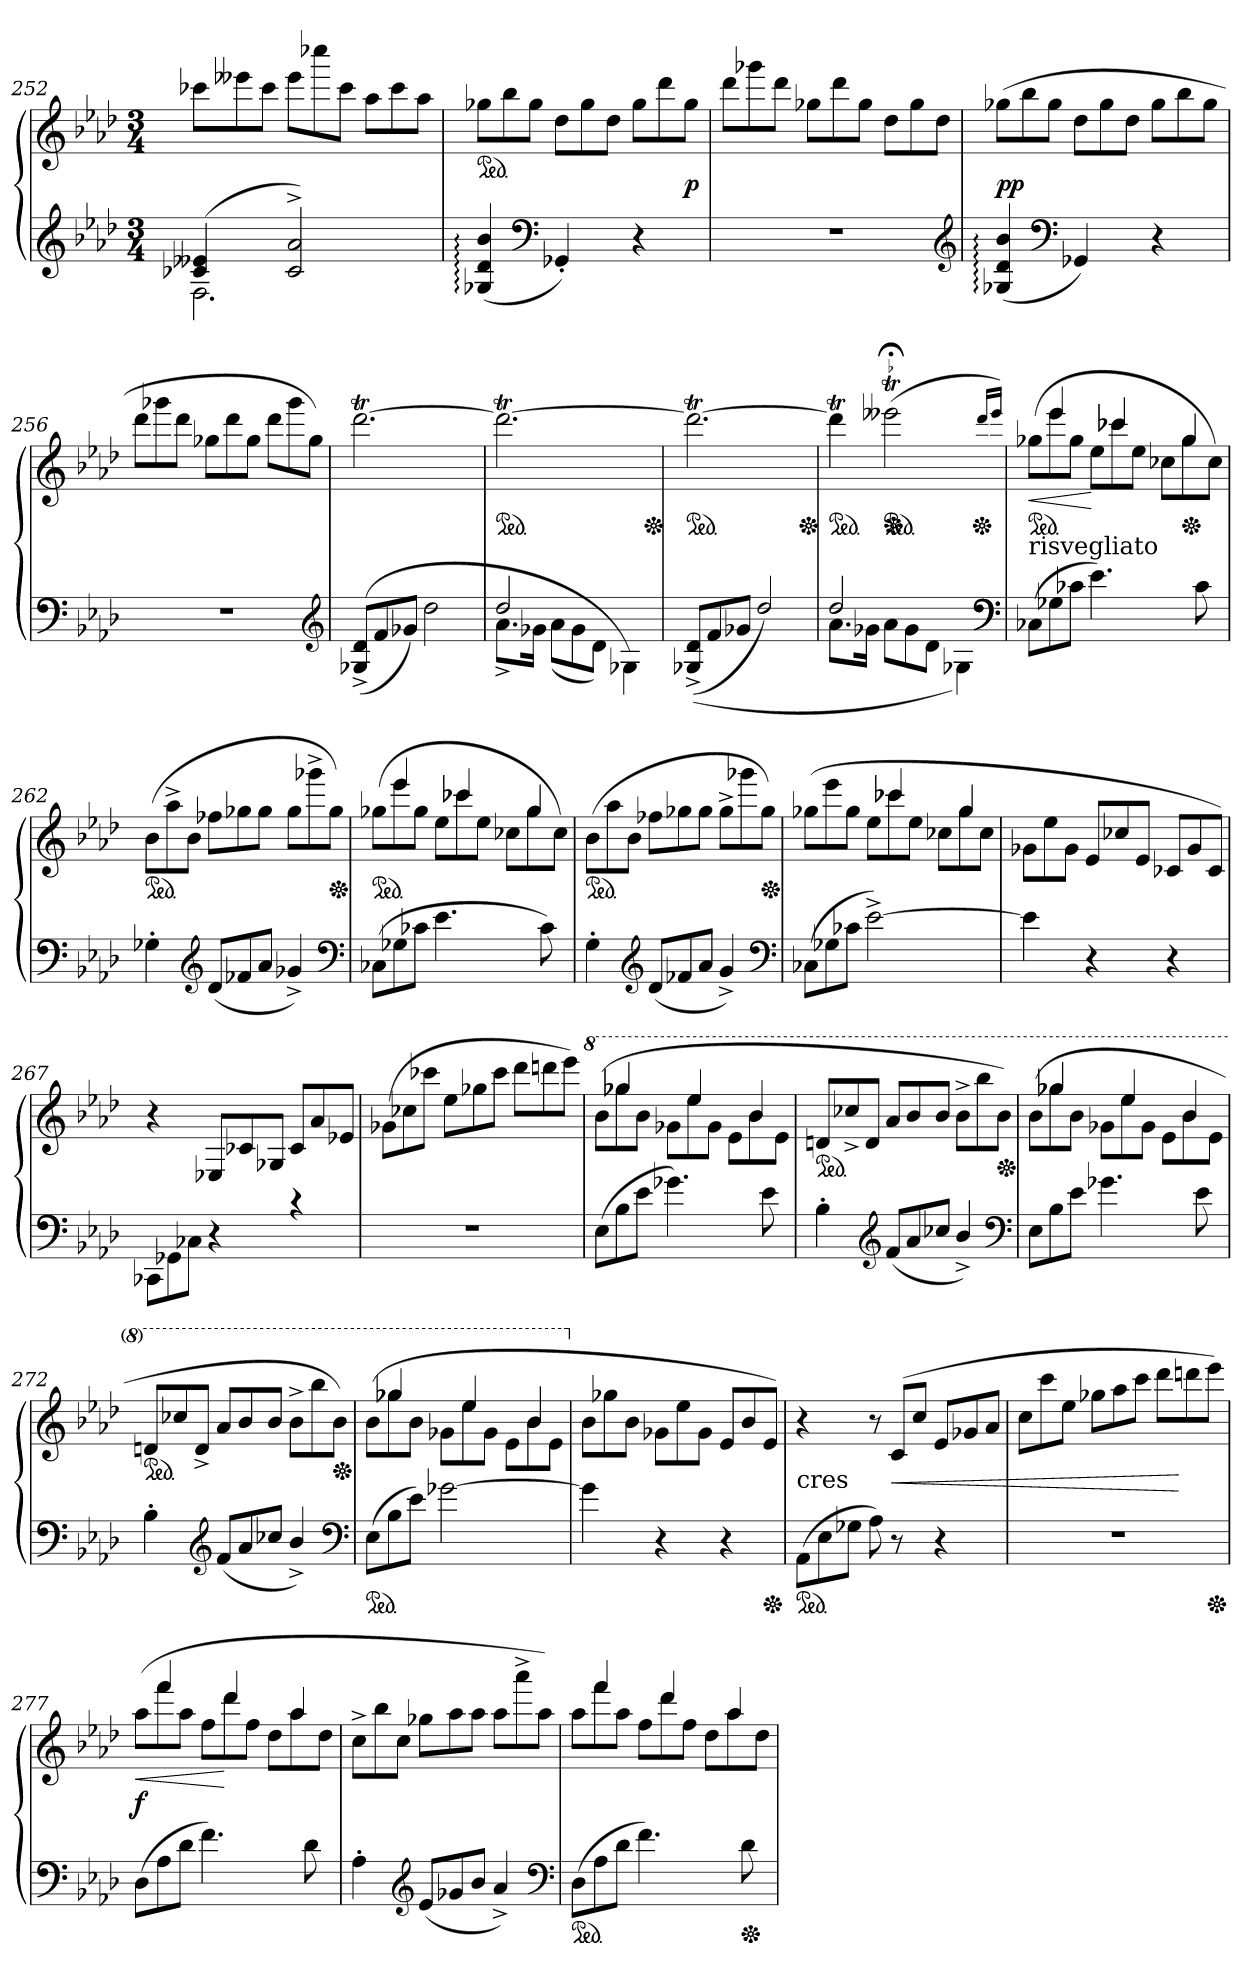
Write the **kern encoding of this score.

**kern	**kern	**dynam
*part1	*part1	*part1
*staff2	*staff1	*staff1/2
*clefG2	*clefG2	*
*k[b-e-a-d-]	*k[b-e-a-d-]	*
*M3/4	*M3/4	*
=252	=252	=252
*^	*	*
*	*	*Xtuplet	*
(>4c-X 4e--X	2.F	12ccc-X\L	.
.	.	12eee--X	.
.	.	12ccc-J	.
2c-^> 2a-^>)	.	12eee--\L	.
.	.	12cccc-X	.
.	.	12ccc-J	.
.	.	12aa-\L	.
.	.	12ccc-	.
.	.	12aa-J	.
*v	*v	*	*
=253	=253	=253
!	!LO:TX:a:t=loco	!
*	*ped	*
(>4G-X: 4d-: 4b-:	12gg-XL	.
.	12bb-	.
.	12gg-J	.
*clefF4	*	*
4GG-X'<)	12dd-L	.
.	12gg-	.
.	12dd-J	.
4r	12gg-L	.
.	12ddd-	.
.	12gg-J	p
=254	=254	=254
2.rF	12ddd-L	.
.	12ggg-X	.
.	12ddd-J	.
.	12gg-XL	.
.	12ddd-	.
.	12gg-J	.
.	12dd-L	.
.	12gg-	.
.	12dd-J	.
*clefG2	*	*
=255	=255	=255
(>4G-X: 4d-: 4b-:	(>12gg-XL	pp
.	12bb-	.
.	12gg-J	.
*clefF4	*	*
4GG-X)	12dd-L	.
.	12gg-	.
.	12dd-J	.
4r	12gg-L	.
.	12bb-	.
.	12gg-J	.
=256	=256	=256
2.rF	12ddd-L	.
.	12ggg-X	.
.	12ddd-J	.
.	12gg-XL	.
.	12ddd-	.
.	12gg-J	.
.	12ddd-L	.
.	12ggg-	.
.	12gg-J)	.
*clefG2	*	*
=257	=257	=257
*Xtuplet	*	*
(<(>12G-X^> 12d-^>L	[2.ddd-T	.
12f	.	.
12g-XJ)	.	.
2dd-	.	.
=258	=258	=258
*^	*	*
*	*	*ped	*
2dd-	8.a-^<L	2.ddd-T_	.
.	16g-XJk	.	.
.	(>12a-L	.	.
.	12g-	.	.
.	12d-J)	.	.
*	*	*Xped	*
4ryy	4G-X\)	.	.
=259	=259	=259	=259
!	!	!LO:TX:b:t=smorz	!
*v	*v	*	*
*	*ped	*
(<(>12G-X^> 12d-^>L	2.ddd-T_	.
12f	.	.
12g-XJ	.	.
*	*Xped	*
2dd-/)	.	.
=260	=260	=260
*^	*	*
!	!	!LO:TX:b:t=rallent&colon;	!
*	*	*ped	*
2dd-	8.a-L	4ddd-T]	.
*	*	*Xped	*
.	16g-XJk	.	.
!	!	!LO:TR:acc=-	!
*	*	*ped	*
.	12a-L	(<2eee--XT;<	.
.	12g-	.	.
.	12d-J	.	.
*	*	*Xped	*
4ryy	4G-X\)	.	.
*v	*v	*	*
*clefF4	*	*
.	16qqddd-/LL	.
.	16qqeee--/JJ)	.
=261	=261	=261
*	*^	*
!LO:TX:a:t=risvegliato	!	!	!
!	!	!	!LO:HP:b
*	*ped	*	*
(>12C-XL	12ryy	(>12gg-XL	<
12G-X	6eee-	12eee-	.
12c-XJ	.	12gg-J	.
4.e-)	12ryy	12ee-L	[
.	6ccc-X	12ccc-X	.
.	.	12ee-J	.
.	12ryy	12cc-XL	.
*	*Xped	*	*
.	6gg-	12gg-	.
8c-	.	.	.
.	.	12cc-J)	.
*	*v	*v	*
=262	=262	=262
*	*ped	*
4G-X'>	(>12b-L	.
.	12aa-^>	.
.	12b-J	.
*clefG2	*	*
(<12d-L	12ff-XL	.
12f-X	12gg-X	.
12a-J	12gg-J	.
4g-X^>)	12gg-L	.
.	12ggg-X^<	.
*	*Xped	*
.	12gg-J)	.
*clefF4	*	*
=263	=263	=263
*	*^	*
*	*ped	*	*
(>12C-XL	12ryy	(>12gg-XL	.
12G-X	6eee-	12eee-	.
12c-XJ	.	12gg-J	.
4.e-	12ryy	12ee-L	.
.	6ccc-X	12ccc-X	.
.	.	12ee-J	.
.	12ryy	12cc-XL	.
.	6gg-	12gg-	.
8c-)	.	.	.
.	.	12cc-J)	.
*	*v	*v	*
=264	=264	=264
*	*ped	*
4G'>	(>12b-L	.
.	12aa-	.
.	12b-J	.
*clefG2	*	*
(<12d-L	12ff-XL	.
12f-X	12gg-X	.
12a-J	12gg-J	.
4g^>)	12gg-^<L	.
.	12ggg-X	.
*	*Xped	*
.	12gg-J)	.
*clefF4	*	*
=265	=265	=265
*	*^	*
(>12C-XL	12ryy	(>12gg-XL	.
12G-X	12ryy	12eee-	.
12c-XJ	12ryy	12gg-J	.
[2e-^<)	12ryy	12ee-L	.
.	6ccc-X	12ccc-X	.
.	.	12ee-J	.
.	12ryy	12cc-XL	.
.	6gg-	12gg-	.
.	.	12cc-J	.
*	*v	*v	*
=266	=266	=266
4e-]	12g-X\L	.
.	12ee-	.
.	12g-J	.
4r	12e-L	.
.	12cc-X	.
.	12e-J	.
4r	12c-XL	.
.	12g-	.
.	12c-J)	.
=267	=267	=267
12CC-X\L	4r	.
12GG-X	.	.
12C-XJ	.	.
4r	12E-XL	.
.	12c-X	.
.	12G-XJ	.
4rc	12c-L	.
.	12a-	.
.	12e-XJ	.
=268	=268	=268
2.rF	(>12g-XL	.
.	12cc-X	.
.	12ccc-XJ	.
.	12ee-L	.
.	12gg-X	.
.	12ccc-J	.
.	12ddd-L	.
.	12dddn	.
.	12eee-J)	.
=269	=269	=269
*	*8va	*
*	*^	*
(>12E-L	12ryy	(>12bb-L	.
12B-	6ggg-X	12ggg-X	.
12e-J	.	12bb-J	.
4.g-X)	12ryy	12gg-XL	.
.	6eee-	12eee-	.
.	.	12gg-J	.
.	12ryy	12ee-\L	.
.	6bb-	12bb-\	.
8e-	.	.	.
.	.	12ee-\J	.
*	*v	*v	*
=270	=270	=270
*	*ped	*
4B-'>	12ddnL	.
.	12ccc-X^<	.
.	12ddJ	.
*clefG2	*	*
(<12fL	12aa-L	.
12a-	12bb-	.
12cc-XJ	12bb-J	.
4b-^>/)	12bb-^<L	.
.	12bbb-	.
*	*Xped	*
.	12bb-J)	.
*clefF4	*	*
=271	=271	=271
*	*^	*
12E-L	12ryy	(>12bb-L	.
12B-	6ggg-X/	12ggg-X	.
12e-J	.	12bb-J	.
4.g-X	12ryy	12gg-XL	.
.	6eee-/	12eee-	.
.	.	12gg-J	.
.	12ryy	12ee-L	.
.	6bb-/	12bb-	.
8e-	.	.	.
.	.	12ee-J	.
*	*v	*v	*
=272	=272	=272
*	*ped	*
4B-'>	12ddnL	.
.	12ccc-X	.
.	12dd^<J	.
*clefG2	*	*
(<12fL	12aa-L	.
12a-	12bb-	.
12cc-XJ	12bb-J	.
4b-^>/)	12bb-^<L	.
.	12bbb-	.
*	*Xped	*
.	12bb-J)	.
*clefF4	*	*
=273	=273	=273
*	*^	*
*ped	*	*	*
(>12E-L	12ryy	(>12bb-L	.
12B-	6ggg-X/	12ggg-X	.
12e-J)	.	12bb-J	.
[2g-X	12ryy	12gg-XL	.
.	6eee-/	12eee-	.
.	.	12gg-J	.
.	12ryy	12ee-L	.
.	6bb-/	12bb-	.
.	.	12ee-J	.
*	*v	*v	*
=274	=274	=274
*	*X8va	*
*	*^	*
!	!LO:TX:a:t=loco	!	!
*	*v	*v	*
4g-]	12b-L	.
.	12gg-X	.
.	12b-J	.
4r	12g-X\L	.
.	12ee-	.
.	12g-J	.
4r	12e-L	.
.	12b-	.
*Xped	*	*
.	12e-J)	.
=275	=275	=275
!	!LO:TX:c:t=cres	!
*ped	*	*
(>12AA-L	4r	.
12E-	.	.
12G-XJ	.	.
12A-)	12r	.
12r	(>12cL	<
12ryy	12ccJ	.
4r	12e-L	.
.	12g-X	.
.	12a-J	.
=276	=276	=276
2.rF	12ccL	.
.	12ccc	.
.	12ee-J	.
.	12gg-XL	.
.	12aa-	.
.	12cccJ	.
.	12ddd-L	.
.	12dddn	[
*Xped	*	*
.	12eee-J)	.
=277	=277	=277
*	*^	*
!	!	!	!LO:HP:b
(12D-L	12ryy	(>12aa-L	< f
12A-	6fff/	12fff	.
12d-J	.	12aa-J	.
4.f)	12ryy	12ffL	.
.	6ddd-/	12ddd-	[
.	.	12ffJ	.
.	12ryy	12dd-L	.
.	6aa-/	12aa-	.
8d-	.	.	.
.	.	12dd-J	.
*	*v	*v	*
=278	=278	=278
4A-'>	12cc^<L	.
.	12bb-	.
.	12ccJ	.
*clefG2	*	*
(<12e-L	12gg-XL	.
12g-X	12aa-	.
12b-J	12aa-J	.
4a-^>)	12aa-L	.
.	12aaa-^<	.
.	12aa-J)	.
*clefF4	*	*
=279	=279	=279
*	*^	*
*ped	*	*	*
(>12D-L	12ryy	12aa-L	.
12A-	6fff/	12fff	.
12d-J	.	12aa-J	.
4.f)	12ryy	12ffL	.
.	6ddd-/	12ddd-	.
.	.	12ffJ	.
.	12ryy	12dd-L	.
.	6aa-	12aa-	.
*Xped	*	*	*
8d-	.	.	.
.	.	12dd-J	.
*	*v	*v	*
=	=	=
*-	*-	*-
